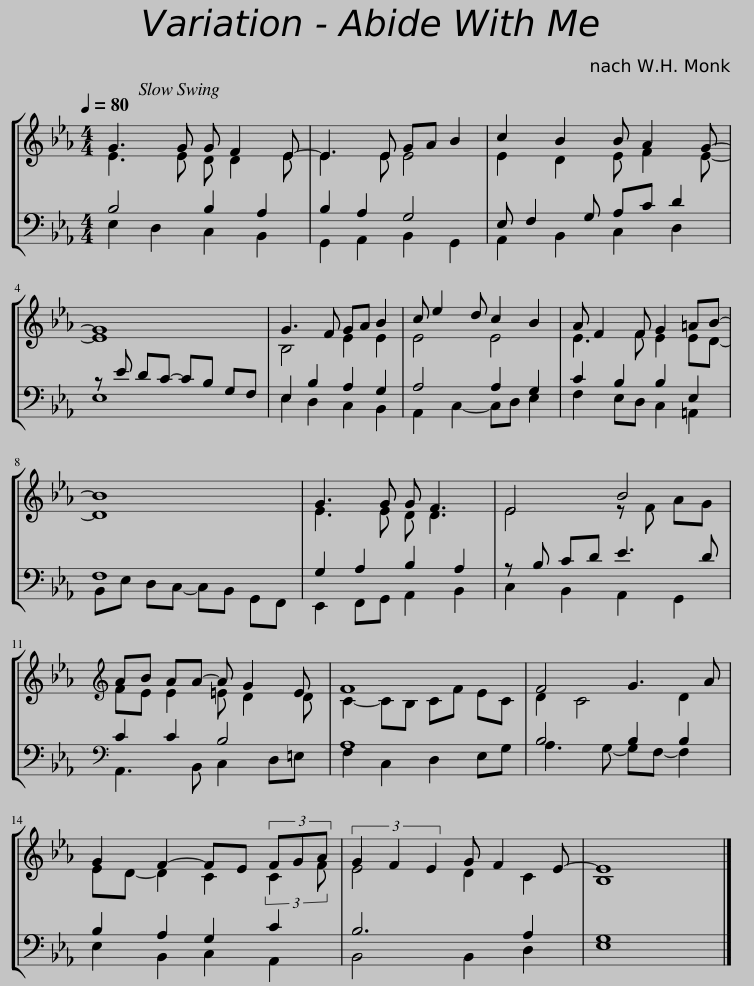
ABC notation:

X:1
%%score [ ( 1 2 ) ( 3 4 ) ]
L:1/8
Q:1/4=80
M:4/4
I:linebreak $
K:Eb
V:1 treble
V:2 treble
V:3 bass
V:4 bass
V:1
 G3 G G F2 E- | E3 E GA B2 | c2 B2 B A2 G- |$ G8 | G3 F GA B2 | %5
 c e2 d c2 B2 | A F2 F G2 =AB- |$ B8 | G3 G G F3 | E4 B4 |$ %10
[K:treble] AB AA- A G2 =E | F8 | F4 G3 A |$ G2 F2- FE (3FGA | (3G2 F2 E2 G F2 E- | %15
 E8 |] %16
V:2
 E3 E D D2 E | E3 E E4 | E2 D2 E F2 E- |$ E8 | B,4 E2 E2 | %5
 E4 E4 | E3 F E2 ED- |$ D8 | E3 E D D3 | E4 z F AG |$ %10
[K:treble] FE E2 =E D2 D | C2- CB, CF EC | D2 C4 D2 |$ ED- D2 C2 (3:2:2C2 F | E4 D2 C2 | %15
 B,8 |] %16
V:3
 B,4 B,2 A,2 | B,2 A,2 G,4 | E, F,2 G, A,C D2 |$ z E DC- CB, G,F, | E,2 B,2 A,2 G,2 | %5
 A,4 A,2 G,2 | C2 B,2 B,2 E,2 |$ F,8 | G,2 A,2 B,2 A,2 | z B, CD E3 D |$ %10
[K:bass] C2 C2 B,4 | A,8 | B,4 B,2 B,2 |$ B,2 A,2 G,2 C2 | B,6 A,2 | %15
 G,8 |] %16
V:4
 E,2 D,2 C,2 B,,2 | G,,2 A,,2 B,,2 G,,2 | A,,2 B,,2 C,2 D,2 |$ E,8 | E,2 D,2 C,2 B,,2 | %5
 A,,2 C,2- C,D, E,2 | F,2 E,D, C,2 =A,,2 |$ B,,E, D,C,- C,B,, G,,F,, | E,,2 F,,G,, A,,2 B,,2 | C,2 B,,2 A,,2 G,,2 |$ %10
[K:bass] A,,3 B,, C,2 D,=E, | F,2 C,2 D,2 E,G, | A,3 G,- G,F,- F,2 |$ E,2 B,,2 C,2 A,,2 | B,,4 B,,2 D,2 | %15
 E,8 |] %16
